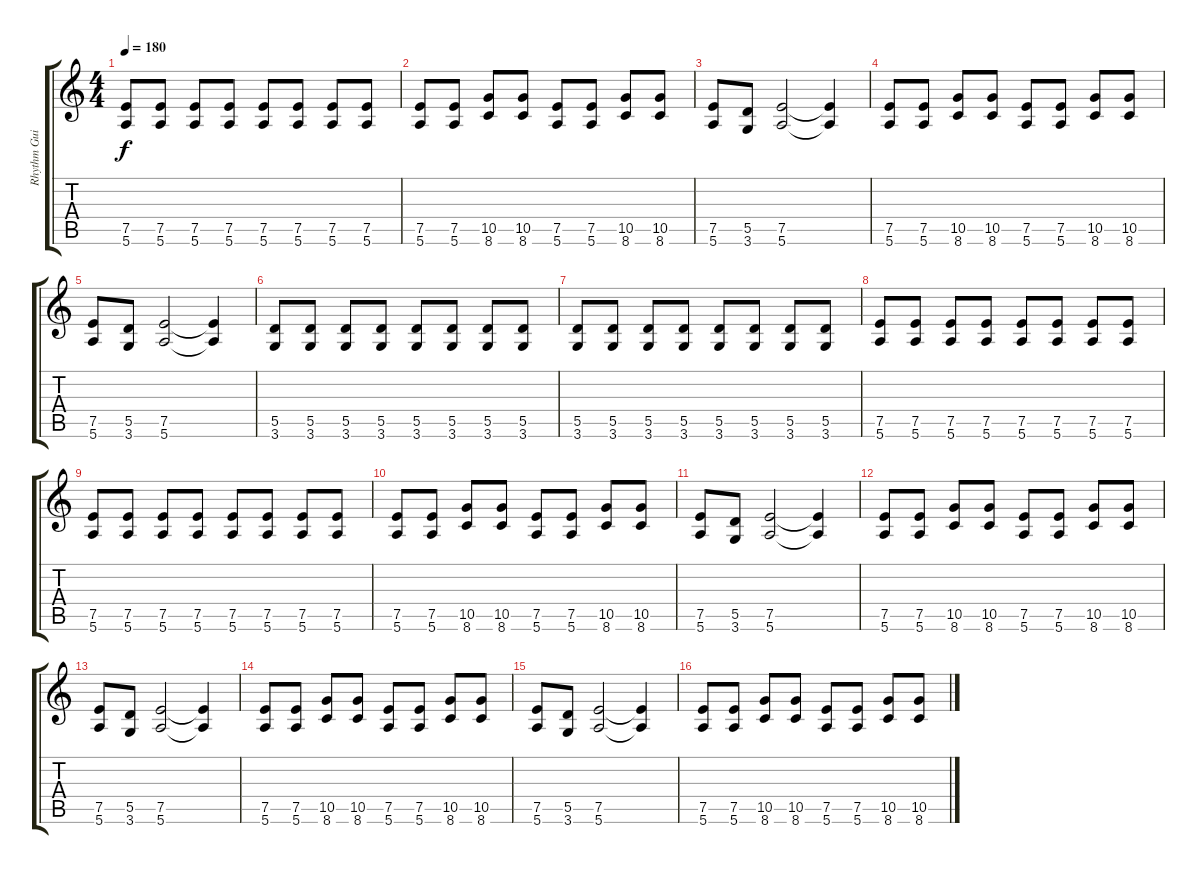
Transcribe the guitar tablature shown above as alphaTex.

\track ("Rhythm Guitar" "Rhythm Gui") {instrument distortionguitar}
\staff {score tabs}
\tuning (E4 B3 G3 D3 A2 E2) {hide}
\ts (4 4)
\tempo 180
\clef g2
\ks c
(7.5 5.6).8{dy f} (7.5 5.6).8 (7.5 5.6).8 (7.5 5.6).8 (7.5 5.6).8 (7.5 5.6).8 (7.5 5.6).8 (7.5 5.6).8 |
(7.5 5.6).8 (7.5 5.6).8 (10.5 8.6).8 (10.5 8.6).8 (7.5 5.6).8 (7.5 5.6).8 (10.5 8.6).8 (10.5 8.6).8 |
(7.5 5.6).8 (5.5 3.6).8 (7.5 5.6).2 (7.5{t} 5.6{t}).4 |
(7.5 5.6).8 (7.5 5.6).8 (10.5 8.6).8 (10.5 8.6).8 (7.5 5.6).8 (7.5 5.6).8 (10.5 8.6).8 (10.5 8.6).8 |
(7.5 5.6).8 (5.5 3.6).8 (7.5 5.6).2 (7.5{t} 5.6{t}).4 |
(5.5 3.6).8 (5.5 3.6).8 (5.5 3.6).8 (5.5 3.6).8 (5.5 3.6).8 (5.5 3.6).8 (5.5 3.6).8 (5.5 3.6).8 |
(5.5 3.6).8 (5.5 3.6).8 (5.5 3.6).8 (5.5 3.6).8 (5.5 3.6).8 (5.5 3.6).8 (5.5 3.6).8 (5.5 3.6).8 |
(7.5 5.6).8 (7.5 5.6).8 (7.5 5.6).8 (7.5 5.6).8 (7.5 5.6).8 (7.5 5.6).8 (7.5 5.6).8 (7.5 5.6).8 |
(7.5 5.6).8 (7.5 5.6).8 (7.5 5.6).8 (7.5 5.6).8 (7.5 5.6).8 (7.5 5.6).8 (7.5 5.6).8 (7.5 5.6).8 |
(7.5 5.6).8 (7.5 5.6).8 (10.5 8.6).8 (10.5 8.6).8 (7.5 5.6).8 (7.5 5.6).8 (10.5 8.6).8 (10.5 8.6).8 |
(7.5 5.6).8 (5.5 3.6).8 (7.5 5.6).2 (7.5{t} 5.6{t}).4 |
(7.5 5.6).8 (7.5 5.6).8 (10.5 8.6).8 (10.5 8.6).8 (7.5 5.6).8 (7.5 5.6).8 (10.5 8.6).8 (10.5 8.6).8 |
(7.5 5.6).8 (5.5 3.6).8 (7.5 5.6).2 (7.5{t} 5.6{t}).4 |
(7.5 5.6).8 (7.5 5.6).8 (10.5 8.6).8 (10.5 8.6).8 (7.5 5.6).8 (7.5 5.6).8 (10.5 8.6).8 (10.5 8.6).8 |
(7.5 5.6).8 (5.5 3.6).8 (7.5 5.6).2 (7.5{t} 5.6{t}).4 |
(7.5 5.6).8 (7.5 5.6).8 (10.5 8.6).8 (10.5 8.6).8 (7.5 5.6).8 (7.5 5.6).8 (10.5 8.6).8 (10.5 8.6).8
